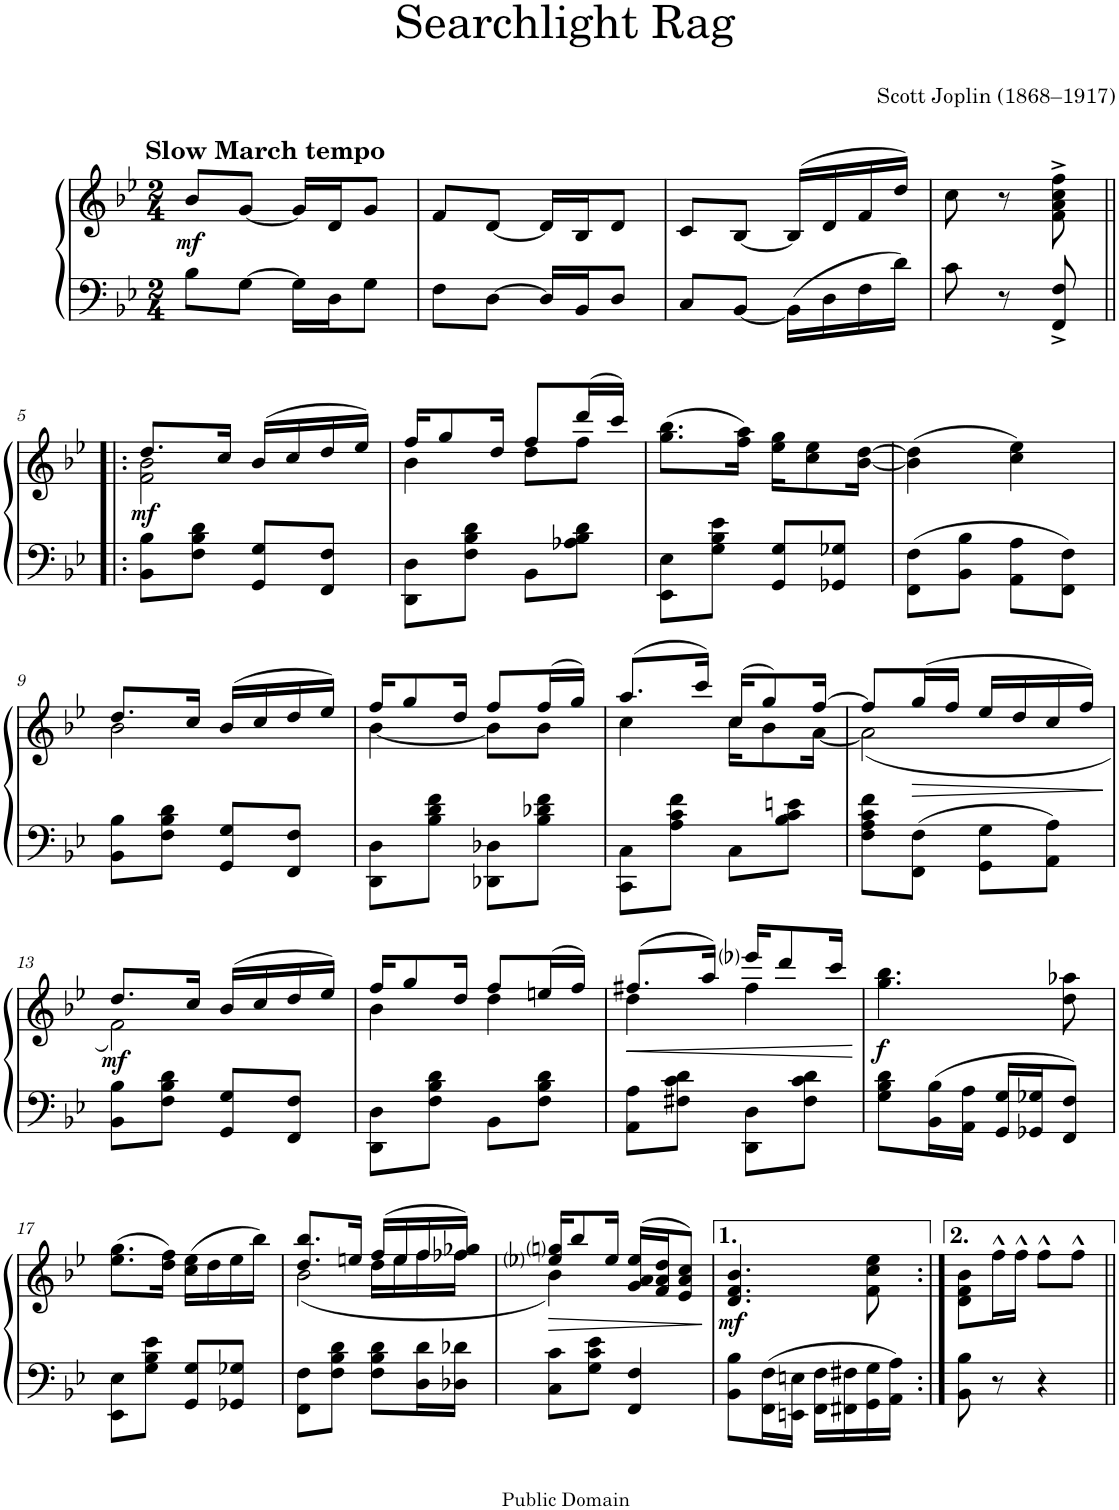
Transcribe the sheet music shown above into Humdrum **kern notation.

**kern	**kern	**dynam
*part1	*part1	*part1
*staff2	*staff1	*staff1/2
*I"Piano	*	*
*I'Pno.	*	*
*clefF4	*clefG2	*
*k[b-e-]	*k[b-e-]	*
*M2/4	*M2/4	*
=1	=1	=1
!	!LO:TX:a:B:t=Slow March tempo	!
!	!	!LO:DY:b
8B-\L	8b-/L	mf
[8G\J	[8g/J	.
16G\LL]	16g/LL]	.
16D\J	16d/J	.
8G\J	8g/J	.
=2	=2	=2
8F\L	8f/L	.
[8D\J	[8d/J	.
16D/LL]	16d/LL]	.
16BB-/J	16B-/J	.
8D/J	8d/J	.
=3	=3	=3
8C/L	8c/L	.
[<8BB-/J	[8B-/J	.
16BB-\LL]	(>16B-/LL]	.
16D\	16d/	.
16F\	16f/	.
16d\JJ	16dd/JJ)	.
=4	=4	=4
8c\	8cc\	.
8r	8r	.
8FF/^ 8F/^	8f\^Z 8a\^Z 8cc\^Z 8ff\^Z	.
!!LO:LB:g=z
=5!|:	=5!|:	=5!|:
*	*^	*
!	!	!	!LO:DY:b
8BB-\ 8B-\L	8.dd/L	2f\ 2b-\	mf
8F\ 8B-\ 8d\J	.	.	.
.	16cc/Jk	.	.
8GG/ 8G/L	(16b-/LL	.	.
.	16cc/	.	.
8FF/ 8F/J	16dd/	.	.
.	16ee-/JJ)	.	.
=6	=6	=6	=6
8DD\ 8D\L	16ff/KL	4b-\	.
.	8gg/	.	.
8F\ 8B-\ 8d\J	.	.	.
.	16dd/Jk	.	.
8BB-\L	8ff/L	8dd\L	.
8A-X\ 8B-\ 8d\J	(16ddd/L	8ff\J	.
.	16ccc/JJ)	.	.
*	*v	*v	*
=7	=7	=7
8EE-\ 8E-\L	(8.gg\ 8.bb-\L	.
8G\ 8B-\ 8e-\J	.	.
.	16ff\ 16aa\Jk)	.
8GG/ 8G/L	16ee-\ 16gg\KL	.
.	8cc\ 8ee-\	.
8GG-X/ 8G-X/J	.	.
.	[16b-\ [16dd\Jk	.
=8	=8	=8
8FF\ 8F\L	(4b-\] 4dd\]	.
8BB-\ 8B-\J	.	.
8AA\ 8A\L	4cc\ 4ee-\)	.
8FF\ 8F\J	.	.
!!LO:LB:g=z
=9	=9	=9
*	*^	*
8BB-\ 8B-\L	8.dd/L	2b-\	.
8F\ 8B-\ 8d\J	.	.	.
.	16cc/Jk	.	.
8GG/ 8G/L	(16b-/LL	.	.
.	16cc/	.	.
8FF/ 8F/J	16dd/	.	.
.	16ee-/JJ)	.	.
=10	=10	=10	=10
8DD\ 8D\L	16ff/KL	[4b-\	.
.	8gg/	.	.
8B-\ 8d\ 8f\J	.	.	.
.	16dd/Jk	.	.
8DD-X\ 8D-X\L	8ff/L	8b-\L]	.
8B-\ 8d-X\ 8f\J	(16ff/L	8b-\J	.
.	16gg/JJ)	.	.
=11	=11	=11	=11
8CC\ 8C\L	(8.aa/L	4cc\	.
8A\ 8c\ 8f\J	.	.	.
.	16ccc/Jk)	.	.
8C\L	(16cc/KL	16cc\KL	.
.	8gg/)	8b-\	.
8B-\ 8c\ 8en\J	.	.	.
.	[16ff/Jk	[16a\Jk	.
=12	=12	=12	=12
8F\ 8A\ 8c\ 8f\L	8ff/L]	(2a\]	.
!	!	!	!LO:HP:b
8FF\ 8F\J	(16gg/L	.	>
.	16ff/JJ	.	.
8GG\ 8G\L	16ee-/LL	.	.
.	16dd/	.	.
8AA\ 8A\J	16cc/	.	.
.	16ff/JJ)	.	.
*	*v	*v	*
.	.	]
!!LO:LB:g=z
=13	=13	=13
*	*^	*
!	!	!	!LO:DY:b
8BB-\ 8B-\L	8.dd/L	2f\)	mf
8F\ 8B-\ 8d\J	.	.	.
.	16cc/Jk	.	.
8GG/ 8G/L	(16b-/LL	.	.
.	16cc/	.	.
8FF/ 8F/J	16dd/	.	.
.	16ee-/JJ)	.	.
=14	=14	=14	=14
8DD\ 8D\L	16ff/KL	4b-\	.
.	8gg/	.	.
8F\ 8B-\ 8d\J	.	.	.
.	16dd/Jk	.	.
8BB-\L	8ff/L	4dd\	.
8F\ 8B-\ 8d\J	(16een/L	.	.
.	16ff/JJ)	.	.
=15	=15	=15	=15
!	!	!	!LO:HP:b
8AA\ 8A\L	(8.ff#X/L	4dd\	<
8F#X\ 8c\ 8d\J	.	.	.
.	16aa/Jk)	.	.
8DD\ 8D\L	16eee-i/KL	4ff#\	.
.	8ddd/	.	.
8F#\ 8c\ 8d\J	.	.	.
.	16ccc/Jk	.	.
*	*v	*v	*
.	.	[
=16	=16	=16
!	!	!LO:DY:b
8G\ 8B-\ 8d\L	4.gg\ 4.bb-\	f
16BB-\ 16B-\L	.	.
16AA\ 16A\JJ	.	.
16GG/ 16G/LL	.	.
16GG-X/ 16G-X/J	.	.
8FF/ 8F/J	8dd\ 8aa-X\	.
!!LO:LB:g=z
=17	=17	=17
8EE-\ 8E-\L	(8.ee-\ 8.gg\L	.
8G\ 8B-\ 8e-\J	.	.
.	16dd\ 16ff\Jk)	.
8GG/ 8G/L	(16cc\ 16ee-\LL	.
.	16dd\	.
8GG-X/ 8G-X/J	16ee-\	.
.	16bb-\JJ)	.
=18	=18	=18
*	*^	*
*	*	*^	*
8FF\ 8F\L	8.dd/ 8.bb-/L	(2b-\	4ryy	.
8F\ 8B-\ 8d\J	.	.	.	.
.	16een/Jk	.	.	.
8F\ 8B-\ 8d\L	(16ff/LL	.	16dd\LL	.
.	16ee/	.	16ee\	.
16D\ 16d\L	16ff/	.	16ff\	.
16D-X\ 16d-X\JJ	16ff-X/ 16gg-X/JJ)	.	16ff-\JJ	.
=19	=19	=19	=19	=19
!	!	!	!	!LO:HP:b
*	*	*v	*v	*
8C\ 8c\L	16ee-i/ 16ggni/KL	4b-\)	>
.	8bb-/	.	.
8G\ 8c\ 8e-\J	.	.	.
.	16ee-/Jk	.	.
4FF/ 4F/	(>16g/ 16a/ 16ee-/LL	4ryy	.
.	16f/ 16a/ 16dd/J	.	.
.	8e-/ 8a/ 8cc/J)	.	.
*	*v	*v	*
.	.	]
=20	=20	=20
!	!	!LO:DY:b
8BB-\ 8B-\L	4.d/ 4.f/ 4.b-/	mf
16FF\ 16F\L	.	.
16EEn\ 16En\JJ	.	.
16FF\ 16F\LL	.	.
16FF#X\ 16F#X\	.	.
16GG\ 16G\	8f\ 8cc\ 8ee-\	.
16AA\ 16A\JJ	.	.
=21:|!	=21:|!	=21:|!
8BB-\ 8B-\	8d\ 8f\ 8b-\L	.
8r	16ff^^\L	.
.	16ff^^\JJ	.
4r	8ff^^\L	.
.	8ff^^\J	.
=||	=||	=||
*-	*-	*-
